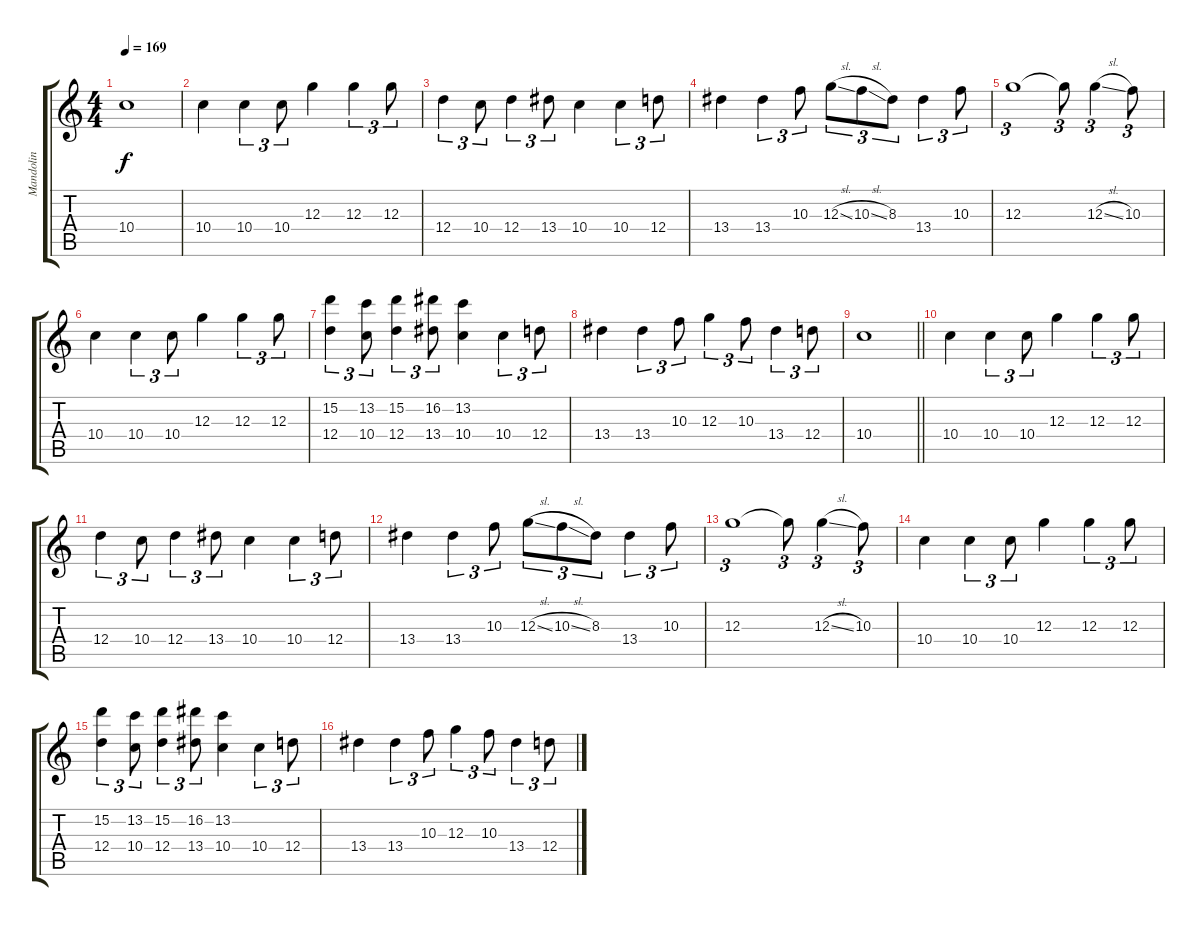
\track ("Mandolin" "Mandolin") {instrument banjo}
\staff {score tabs}
\tuning (E4 B3 G3 D3 A2 E2) {hide}
\displaytranspose 12
\ts (4 4)
\tempo 169
\clef g2
\ks c
10.4.1{dy f} |
10.4.4 10.4.4{tu (3 2)} 10.4.8{tu (3 2)} 12.3.4 12.3.4{tu (3 2)} 12.3.8{tu (3 2)} |
12.4.4{tu (3 2)} 10.4.8{tu (3 2)} 12.4.4{tu (3 2)} 13.4.8{tu (3 2)} 10.4.4 10.4.4{tu (3 2)} 12.4.8{tu (3 2)} |
13.4.4 13.4.4{tu (3 2)} 10.3.8{tu (3 2)} 12.3{sl}.8{tu (3 2)} 10.3{sl}.8{tu (3 2)} 8.3.8{tu (3 2)} 13.4.4{tu (3 2)} 10.3.8{tu (3 2)} |
12.3.1{tu (3 2)} 12.3{t}.8{tu (3 2)} 12.3{sl}.4{tu (3 2)} 10.3.8{tu (3 2)} |
10.4.4 10.4.4{tu (3 2)} 10.4.8{tu (3 2)} 12.3.4 12.3.4{tu (3 2)} 12.3.8{tu (3 2)} |
(15.2 12.4).4{tu (3 2)} (13.2 10.4).8{tu (3 2)} (15.2 12.4).4{tu (3 2)} (16.2 13.4).8{tu (3 2)} (13.2 10.4).4 10.4.4{tu (3 2)} 12.4.8{tu (3 2)} |
13.4.4 13.4.4{tu (3 2)} 10.3.8{tu (3 2)} 12.3.4{tu (3 2)} 10.3.8{tu (3 2)} 13.4.4{tu (3 2)} 12.4.8{tu (3 2)} |
\barLineRight lightlight
10.4.1 |
10.4.4 10.4.4{tu (3 2)} 10.4.8{tu (3 2)} 12.3.4 12.3.4{tu (3 2)} 12.3.8{tu (3 2)} |
12.4.4{tu (3 2)} 10.4.8{tu (3 2)} 12.4.4{tu (3 2)} 13.4.8{tu (3 2)} 10.4.4 10.4.4{tu (3 2)} 12.4.8{tu (3 2)} |
13.4.4 13.4.4{tu (3 2)} 10.3.8{tu (3 2)} 12.3{sl}.8{tu (3 2)} 10.3{sl}.8{tu (3 2)} 8.3.8{tu (3 2)} 13.4.4{tu (3 2)} 10.3.8{tu (3 2)} |
12.3.1{tu (3 2)} 12.3{t}.8{tu (3 2)} 12.3{sl}.4{tu (3 2)} 10.3.8{tu (3 2)} |
10.4.4 10.4.4{tu (3 2)} 10.4.8{tu (3 2)} 12.3.4 12.3.4{tu (3 2)} 12.3.8{tu (3 2)} |
(15.2 12.4).4{tu (3 2)} (13.2 10.4).8{tu (3 2)} (15.2 12.4).4{tu (3 2)} (16.2 13.4).8{tu (3 2)} (13.2 10.4).4 10.4.4{tu (3 2)} 12.4.8{tu (3 2)} |
13.4.4 13.4.4{tu (3 2)} 10.3.8{tu (3 2)} 12.3.4{tu (3 2)} 10.3.8{tu (3 2)} 13.4.4{tu (3 2)} 12.4.8{tu (3 2)}
